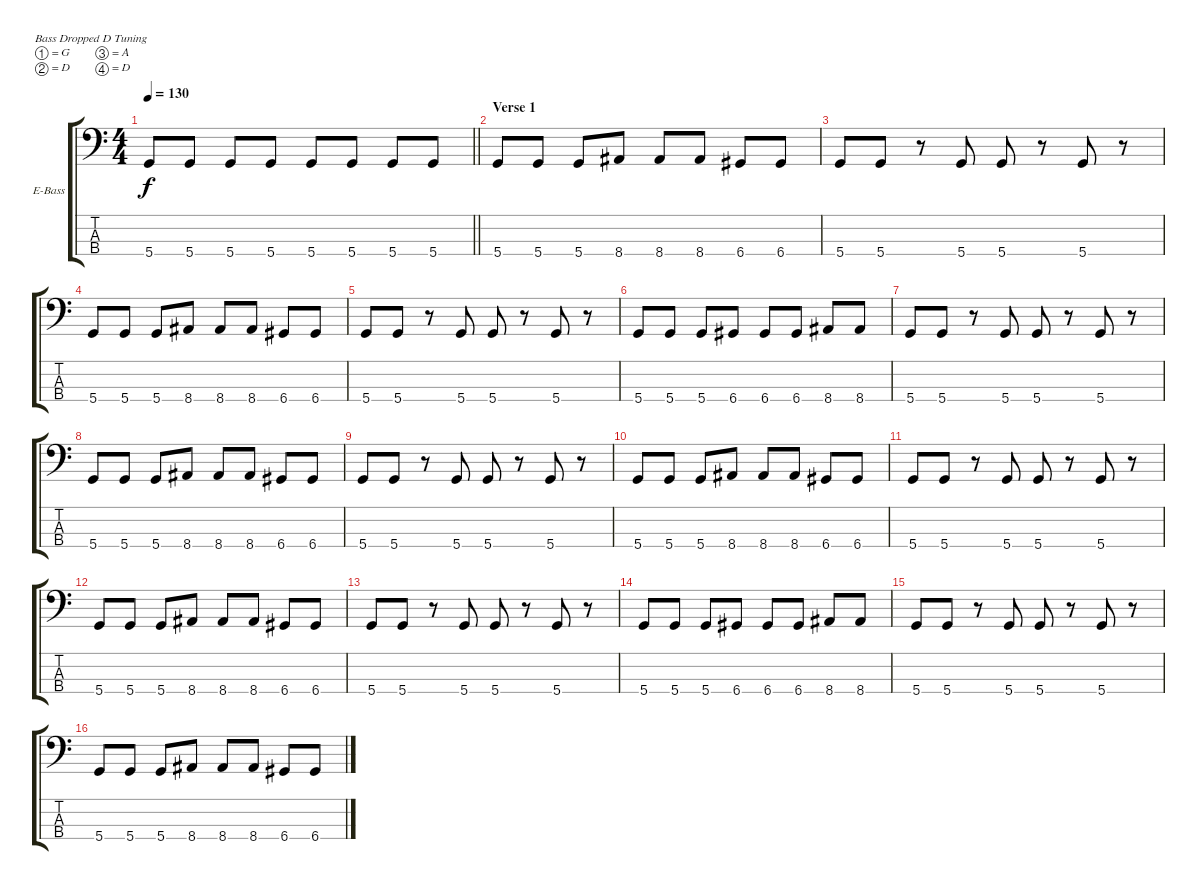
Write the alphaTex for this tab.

\bracketExtendMode groupsimilarinstruments
\firstSystemTrackNameOrientation horizontal
\otherSystemsTrackNameOrientation horizontal
\track ("Paul Gray" "E-Bass") {instrument electricbassfinger}
\staff {score tabs}
\tuning (G2 D2 A1 D1)
\ts (4 4)
\tempo 130
\clef f4
\barLineRight lightlight
\ks c
5.4.8{dy f} 5.4.8 5.4.8 5.4.8 5.4.8 5.4.8 5.4.8 5.4.8 |
\section ("" "Verse 1")
5.4.8 5.4.8 5.4.8 8.4.8 8.4.8 8.4.8 6.4.8 6.4.8 |
5.4.8 5.4.8 r.8 5.4.8 5.4.8 r.8 5.4.8 r.8 |
5.4.8 5.4.8 5.4.8 8.4.8 8.4.8 8.4.8 6.4.8 6.4.8 |
5.4.8 5.4.8 r.8 5.4.8 5.4.8 r.8 5.4.8 r.8 |
5.4.8 5.4.8 5.4.8 6.4.8 6.4.8 6.4.8 8.4.8 8.4.8 |
5.4.8 5.4.8 r.8 5.4.8 5.4.8 r.8 5.4.8 r.8 |
5.4.8 5.4.8 5.4.8 8.4.8 8.4.8 8.4.8 6.4.8 6.4.8 |
5.4.8 5.4.8 r.8 5.4.8 5.4.8 r.8 5.4.8 r.8 |
5.4.8 5.4.8 5.4.8 8.4.8 8.4.8 8.4.8 6.4.8 6.4.8 |
5.4.8 5.4.8 r.8 5.4.8 5.4.8 r.8 5.4.8 r.8 |
5.4.8 5.4.8 5.4.8 8.4.8 8.4.8 8.4.8 6.4.8 6.4.8 |
5.4.8 5.4.8 r.8 5.4.8 5.4.8 r.8 5.4.8 r.8 |
5.4.8 5.4.8 5.4.8 6.4.8 6.4.8 6.4.8 8.4.8 8.4.8 |
5.4.8 5.4.8 r.8 5.4.8 5.4.8 r.8 5.4.8 r.8 |
5.4.8 5.4.8 5.4.8 8.4.8 8.4.8 8.4.8 6.4.8 6.4.8
